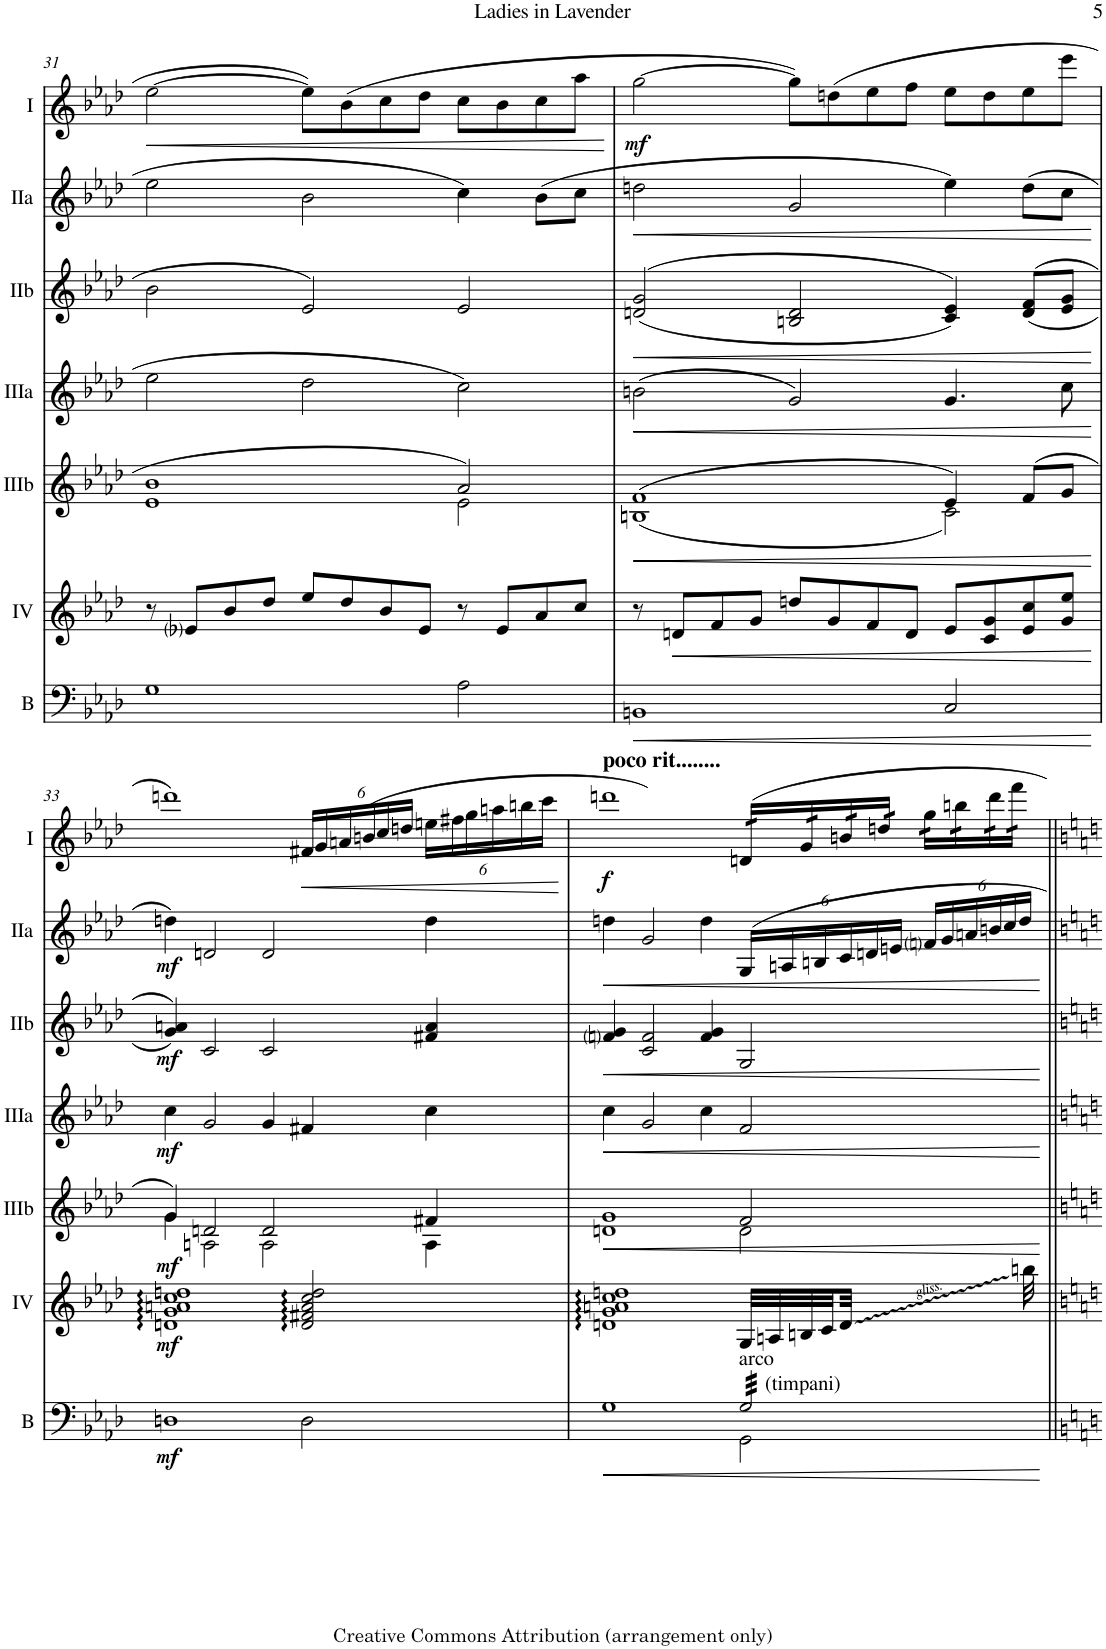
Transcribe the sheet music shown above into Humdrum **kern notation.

**kern	**dynam	**kern	**dynam	**kern	**dynam	**kern	**dynam	**kern	**dynam	**kern	**dynam	**kern	**dynam
*part7	*part7	*part6	*part6	*part5	*part5	*part4	*part4	*part3	*part3	*part2	*part2	*part1	*part1
*staff7	*staff7	*staff6	*staff6	*staff5	*staff5	*staff4	*staff4	*staff3	*staff3	*staff2	*staff2	*staff1	*staff1
*I"Bass	*	*I"Acc. 4	*	*I"Acc. 3b	*	*I"Acc. 3a	*	*I"Acc. 2b	*	*I"Acc. 2a	*	*I"Acc. 1	*
*I'B	*	*	*	*	*	*	*	*	*	*	*	*	*
!!LO:PB:g=z
*clefF4	*	*clefG2	*	*clefG2	*	*clefG2	*	*clefG2	*	*clefG2	*	*clefG2	*
*Trd7c12	*	*Trd7c12	*	*Trd7c12	*	*Trd7c12	*	*	*	*	*	*	*
*k[b-e-a-d-]	*	*k[b-e-a-d-]	*	*k[b-e-a-d-]	*	*k[b-e-a-d-]	*	*k[b-e-a-d-]	*	*k[b-e-a-d-]	*	*k[b-e-a-d-]	*
*M3/2	*	*M3/2	*	*M3/2	*	*M3/2	*	*M3/2	*	*M3/2	*	*M3/2	*
=31	=31	=31	=31	=31	=31	=31	=31	=31	=31	=31	=31	=31	=31
*	*	*	*	*^	*	*	*	*	*	*	*	*	*
!	!	!	!	!	!	!	!	!	!	!	!	!	!	!LO:HP:b
1G	.	8r	.	1b-	1e-	.	2ee-\	.	2b-\	.	2ee-\	.	[2ee-\	<
.	.	8e-i/L	.	.	.	.	.	.	.	.	.	.	.	.
.	.	8b-/	.	.	.	.	.	.	.	.	.	.	.	.
.	.	8dd-/J	.	.	.	.	.	.	.	.	.	.	.	.
.	.	8ee-/L	.	.	.	.	2dd-\	.	2e-/	.	2b-\	.	8ee-\L]	.
.	.	8dd-/	.	.	.	.	.	.	.	.	.	.	(8b-\	.
.	.	8b-/	.	.	.	.	.	.	.	.	.	.	8cc\	.
.	.	8e-/J	.	.	.	.	.	.	.	.	.	.	8dd-\J	.
2A-\	.	8r	.	2a-/	2e-\	.	2cc\	.	2e-/	.	4cc\	.	8cc\L	.
.	.	8e-/L	.	.	.	.	.	.	.	.	.	.	8b-\	.
.	.	8a-/	.	.	.	.	.	.	.	.	(8b-\L	.	8cc\	.
.	.	8cc/J	.	.	.	.	.	.	.	.	8cc\J	.	8aa-\J	.
*	*	*	*	*v	*v	*	*	*	*	*	*	*	*	*
.	.	.	.	.	.	.	.	.	.	.	.	.	[
=32	=32	=32	=32	=32	=32	=32	=32	=32	=32	=32	=32	=32	=32
!	!LO:HP:b	!	!	!	!LO:HP:b	!	!LO:HP:b	!	!LO:HP:b	!	!LO:HP:b	!	!LO:DY:b
*	*	*	*	*^	*	*	*	*	*	*	*	*	*
1BBn	<	8r	.	(1f	(1Bn	<	(2bn\	<	((>2dn/ 2g/	<	2ddn\	<	[2gg\	mf
!	!	!	!LO:HP:b	!	!	!	!	!	!	!	!	!	!	!
.	.	8dn/L	<	.	.	.	.	.	.	.	.	.	.	.
.	.	8f/	.	.	.	.	.	.	.	.	.	.	.	.
.	.	8g/J	.	.	.	.	.	.	.	.	.	.	.	.
.	.	8ddn/L	.	.	.	.	2g/)	.	2Bn/ 2d/	.	2g/	.	8gg\L])	.
.	.	8g/	.	.	.	.	.	.	.	.	.	.	(8ddn\	.
.	.	8f/	.	.	.	.	.	.	.	.	.	.	8ee-\	.
.	.	8d/J	.	.	.	.	.	.	.	.	.	.	8ff\J	.
2C/	.	8e-/L	.	4e-/)	2c\)	.	4.g/	.	4c/ 4e-/))	.	4ee-\)	.	8ee-\L	.
.	.	8c/ 8g/	.	.	.	.	.	.	.	.	.	.	8dd\	.
.	.	8e-/ 8cc/	.	(8f/L	.	.	.	.	((>8d/ 8f/L	.	(8dd\L	.	8ee-\	.
.	.	8g/ 8ee-/J	.	8g/J	.	.	8cc\	.	8e-/ 8g/J	.	8cc\J	.	8eee-\J	.
*	*	*	*	*v	*v	*	*	*	*	*	*	*	*	*
.	[	.	[	.	[	.	[	.	[	.	[	.	.
!!LO:LB:g=z
=33	=33	=33	=33	=33	=33	=33	=33	=33	=33	=33	=33	=33	=33
*	*	*	*	*^	*	*	*	*	*	*	*	*	*
!	!LO:DY:b	!	!LO:DY:b	!	!	!LO:DY:b	!	!LO:DY:b	!	!LO:DY:b	!	!LO:DY:b	!	!
1Dn	mf	1dn 1g 1an 1cc 1ddn	mf	4g/)	4g\	mf	4cc\	mf	4g/ 4an/))	mf	4ddn\)	mf	1dddn)	.
.	.	.	.	2dn/	2An\	.	2g/	.	2c/	.	2dn/	.	.	.
.	.	.	.	2d/	2A\	.	4g/	.	2c/	.	2d/	.	.	.
*	*	*	*	*	*	*	*	*	*	*	*	*	*Xbrackettup	*
!	!	!	!	!	!	!	!	!	!	!	!	!	!	!LO:HP:b
2D\	.	2d/ 2f#X/ 2a/ 2cc/ 2dd/	.	.	.	.	4f#X/	.	.	.	.	.	24f#X/LL	<
.	.	.	.	.	.	.	.	.	.	.	.	.	(24g/	.
.	.	.	.	.	.	.	.	.	.	.	.	.	24an/	.
.	.	.	.	.	.	.	.	.	.	.	.	.	24bn/	.
.	.	.	.	.	.	.	.	.	.	.	.	.	24cc/	.
.	.	.	.	.	.	.	.	.	.	.	.	.	24ddn/JJ	.
.	.	.	.	4f#X/	4A\	.	4cc\	.	4f#X/ 4a/	.	4dd\	.	24een\LL	.
.	.	.	.	.	.	.	.	.	.	.	.	.	24ff#X\	.
.	.	.	.	.	.	.	.	.	.	.	.	.	24gg\	.
.	.	.	.	.	.	.	.	.	.	.	.	.	24aan\	.
.	.	.	.	.	.	.	.	.	.	.	.	.	24bbn\	.
.	.	.	.	.	.	.	.	.	.	.	.	.	24ccc\JJ	.
*	*	*	*	*v	*v	*	*	*	*	*	*	*	*	*
.	.	.	.	.	.	.	.	.	.	.	.	.	[
=34	=34	=34	=34	=34	=34	=34	=34	=34	=34	=34	=34	=34	=34
!	!	!	!	!	!	!	!	!	!	!	!	!LO:TX:a:B:t=poco rit........	!
!	!LO:HP:b	!	!	!	!LO:HP:b	!	!LO:HP:b	!	!LO:HP:b	!	!LO:HP:b	!	!LO:DY:b
*^	*	*	*	*^	*	*	*	*	*	*	*	*	*
1G	1ryy	<	1dn 1g 1an 1cc 1ddn	.	1g	1dn	<	4cc\	<	4fni/ 4g/	<	4ddn\	<	1dddn)	f
.	.	.	.	.	.	.	.	2g/	.	2c/ 2f/	.	2g/	.	.	.
.	.	.	.	.	.	.	.	4cc\	.	4f/ 4g/	.	4dd\	.	.	.
*	*	*	*	*	*	*	*	*	*	*	*	*Xbrackettup	*	*	*
!LO:TX:a:t=(timpani)	!	!	!	!	!	!	!	!	!	!	!	!	!	!	!
!LO:TX:a:t=arco	!	!	!	!	!	!	!	!	!	!	!	!	!	!	!
*tremolo	*	*	*	*	*	*	*	*	*	*	*	*	*	*	*
*	*	*	*	*	*	*	*	*	*	*	*	*	*	*tremolo	*
32G/LLL	2GG\	.	32G/LLL	.	2f/	2d\	.	2f/	.	2G/	.	24G/LL	.	32dn/LLL	.
32G/	.	.	32An/	.	.	.	.	.	.	.	.	.	.	32dn/	.
.	.	.	.	.	.	.	.	.	.	.	.	24An/	.	.	.
32G/	.	.	32Bn/	.	.	.	.	.	.	.	.	.	.	32g/	.
.	.	.	.	.	.	.	.	.	.	.	.	24Bn/	.	.	.
32G/	.	.	32c/	.	.	.	.	.	.	.	.	.	.	32g/	.
32G/	.	.	32d/JJJ	.	.	.	.	.	.	.	.	24c/	.	32bn/	.
32G/	.	.	4ryy	.	.	.	.	.	.	.	.	.	.	32bn/	.
.	.	.	.	.	.	.	.	.	.	.	.	24dn/	.	.	.
32G/	.	.	.	.	.	.	.	.	.	.	.	.	.	32ddn/	.
.	.	.	.	.	.	.	.	.	.	.	.	24en/JJ	.	.	.
32G/	.	.	.	.	.	.	.	.	.	.	.	.	.	32ddn/JJJ	.
32G/	.	.	.	.	.	.	.	.	.	.	.	24fni/LL	.	32gg\LLL	.
32G/	.	.	.	.	.	.	.	.	.	.	.	.	.	32gg\	.
.	.	.	.	.	.	.	.	.	.	.	.	24g/	.	.	.
32G/	.	.	.	.	.	.	.	.	.	.	.	.	.	32bbn\	.
.	.	.	.	.	.	.	.	.	.	.	.	24an/	.	.	.
32G/	.	.	.	.	.	.	.	.	.	.	.	.	.	32bbn\	.
32G/	.	.	.	.	.	.	.	.	.	.	.	24bn/	.	32ddd\	.
32G/	.	.	32ryy	.	.	.	.	.	.	.	.	.	.	32ddd\	.
.	.	.	.	.	.	.	.	.	.	.	.	24cc/	.	.	.
32G/	.	.	32ryy	.	.	.	.	.	.	.	.	.	.	32fff\	.
.	.	.	.	.	.	.	.	.	.	.	.	24dd/JJ	.	.	.
32G/JJJ	.	.	32bbn\	.	.	.	.	.	.	.	.	.	.	32fff\JJJ	.
*	*	*	*	*	*	*	*	*	*	*	*	*	*	*Xtremolo	*
*Xtremolo	*	*	*	*	*	*	*	*	*	*	*	*	*	*	*
*v	*v	*	*	*	*v	*v	*	*	*	*	*	*	*	*	*
.	[	.	.	.	[	.	[	.	[	.	[	.	.
=||	=||	=||	=||	=||	=||	=||	=||	=||	=||	=||	=||	=||	=||
*-	*-	*-	*-	*-	*-	*-	*-	*-	*-	*-	*-	*-	*-
